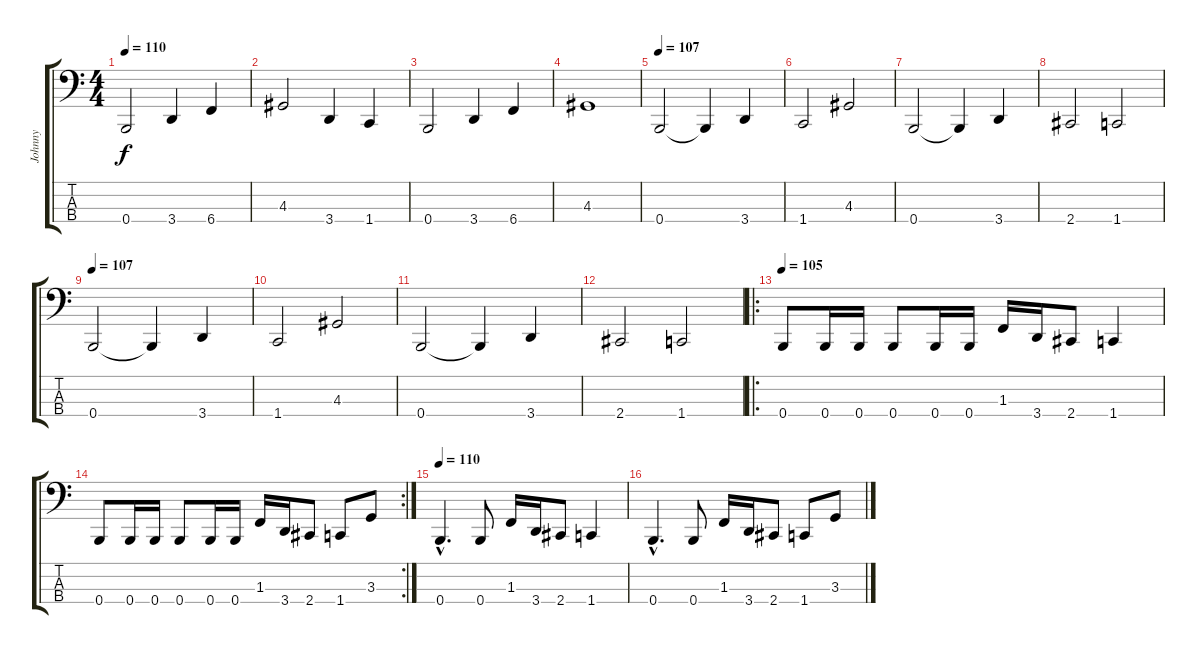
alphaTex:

\track ("Johnny" "Johnny") {instrument electricbasspick}
\staff {score tabs}
\tuning (D2 A1 E1 B0) {hide}
\ts (4 4)
\tempo 110
\clef f4
\ks c
0.4.2{dy f} 3.4.4 6.4.4 |
4.3.2 3.4.4 1.4.4 |
0.4.2 3.4.4 6.4.4 |
4.3.1 |
\tempo 110
\tempo 107
0.4.2 0.4{t}.4 3.4.4 |
1.4.2 4.3.2 |
0.4.2 0.4{t}.4 3.4.4 |
2.4.2 1.4.2 |
\tempo 110
\tempo 107
0.4.2 0.4{t}.4 3.4.4 |
1.4.2 4.3.2 |
0.4.2 0.4{t}.4 3.4.4 |
2.4.2 1.4.2 |
\ro
\tempo 105
0.4.8 0.4.16 0.4.16 0.4.8 0.4.16 0.4.16 1.3.16 3.4.16 2.4.8 1.4.4 |
\rc 2
0.4.8 0.4.16 0.4.16 0.4.8 0.4.16 0.4.16 1.3.16 3.4.16 2.4.8 1.4.8 3.3.8 |
\tempo 110
0.4{hac}.4{d} 0.4.8 1.3.16 3.4.16 2.4.8 1.4.4 |
0.4{hac}.4{d} 0.4.8 1.3.16 3.4.16 2.4.8 1.4.8 3.3.8
